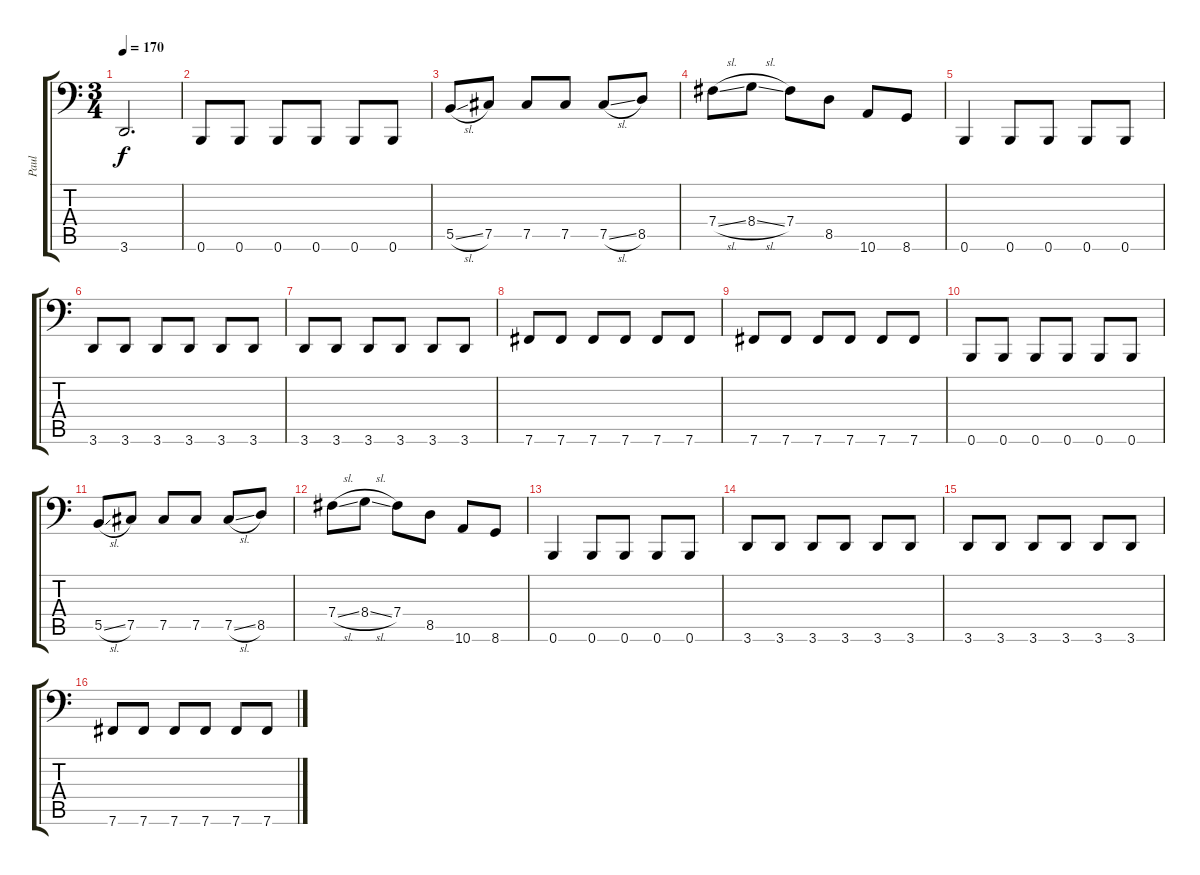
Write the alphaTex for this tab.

\track ("Paul" "Paul") {instrument electricbassfinger}
\staff {score tabs}
\tuning (Db3 Ab2 E2 B1 Gb1 B0) {hide}
\ts (3 4)
\tempo 170
\clef f4
\ks c
3.6.2{d dy f} |
0.6.8 0.6.8 0.6.8 0.6.8 0.6.8 0.6.8 |
5.5{sl}.8 7.5.8 7.5.8 7.5.8 7.5{sl}.8 8.5.8 |
7.4{sl}.8 8.4{sl}.8 7.4.8 8.5.8 10.6.8 8.6.8 |
0.6.4 0.6.8 0.6.8 0.6.8 0.6.8 |
3.6.8 3.6.8 3.6.8 3.6.8 3.6.8 3.6.8 |
3.6.8 3.6.8 3.6.8 3.6.8 3.6.8 3.6.8 |
7.6.8 7.6.8 7.6.8 7.6.8 7.6.8 7.6.8 |
7.6.8 7.6.8 7.6.8 7.6.8 7.6.8 7.6.8 |
0.6.8 0.6.8 0.6.8 0.6.8 0.6.8 0.6.8 |
5.5{sl}.8 7.5.8 7.5.8 7.5.8 7.5{sl}.8 8.5.8 |
7.4{sl}.8 8.4{sl}.8 7.4.8 8.5.8 10.6.8 8.6.8 |
0.6.4 0.6.8 0.6.8 0.6.8 0.6.8 |
3.6.8 3.6.8 3.6.8 3.6.8 3.6.8 3.6.8 |
3.6.8 3.6.8 3.6.8 3.6.8 3.6.8 3.6.8 |
7.6.8 7.6.8 7.6.8 7.6.8 7.6.8 7.6.8
